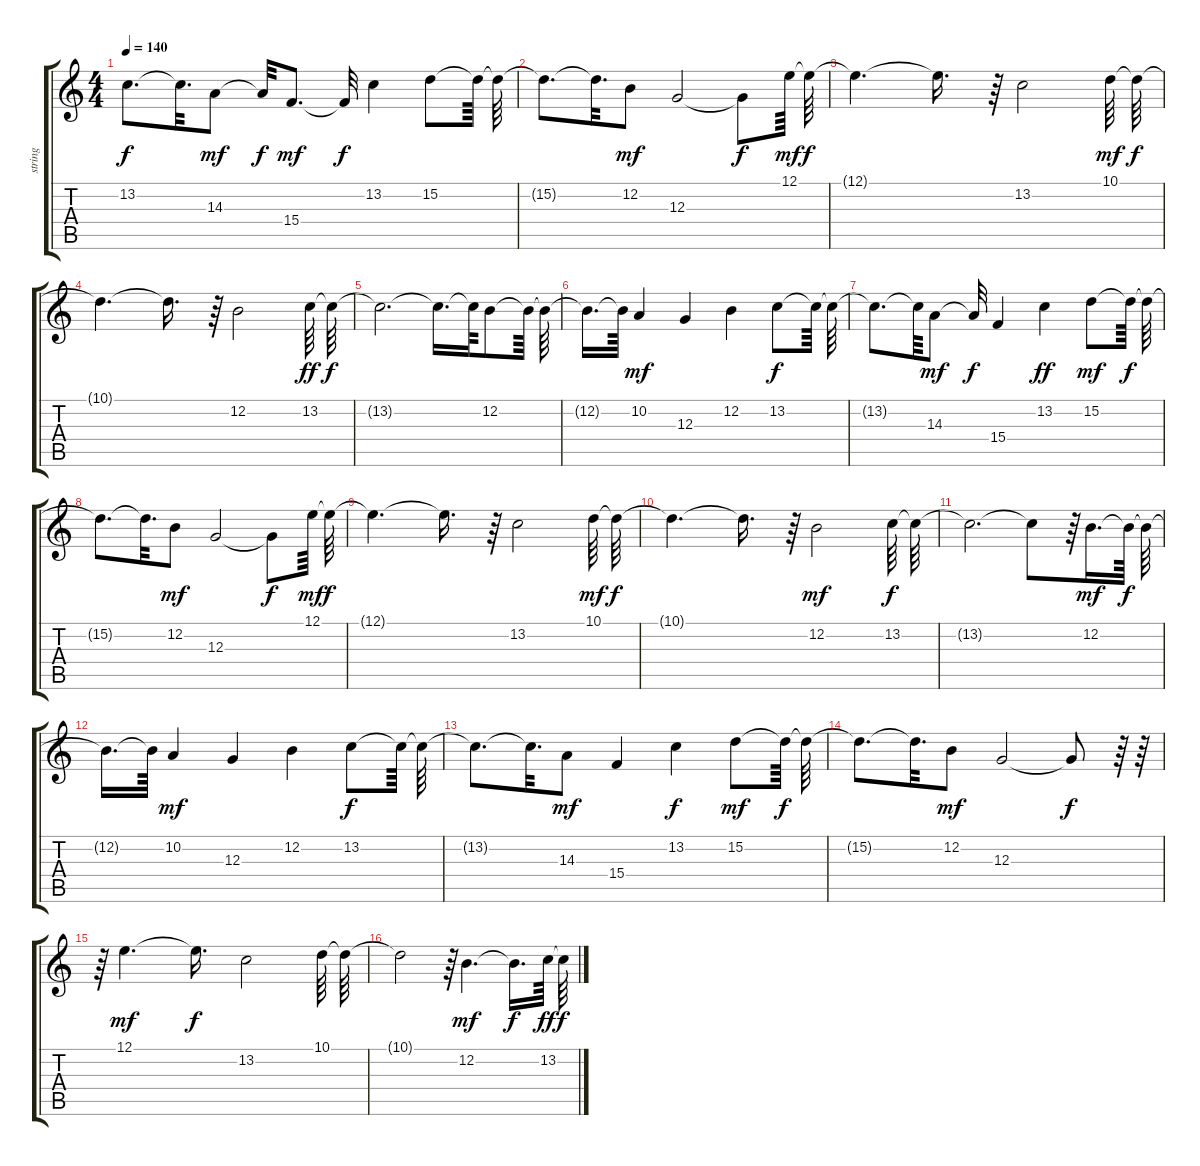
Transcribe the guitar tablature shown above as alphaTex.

\track ("string" "string") {instrument stringensemble1}
\staff {score tabs}
\tuning (E4 B3 G3 D3 A2 E2) {hide}
\ts (4 4)
\tempo 140
\clef g2
\ks c
13.2{t}.8{d dy f} 13.2{t}.32{d} 14.3.8{dy mf} 14.3{t}.32{dy f} 15.4.8{d dy mf} 15.4{t}.32{dy f} 13.2.4 15.2.8 15.2{t}.64 15.2{t}.64 |
15.2{t}.8{d} 15.2{t}.32{d} 12.2.8{dy mf} 12.3.2 12.3{t}.8{dy f} 12.1.64{dy mf} 12.1{t}.64{dy f} |
12.1{t}.4{d} 12.1{t}.16{d} r.64 13.2.2 10.1.64{dy mf} 10.1{t}.64{dy f} |
10.1{t}.4{d} 10.1{t}.16{d} r.64 12.2.2 13.2.64{dy ff} 13.2{t}.64{dy f} |
13.2{t}.2{d} 13.2{t}.16{d} 13.2{t}.64 12.2.8 12.2{t}.64 12.2{t}.64 |
12.2{t}.16{d} 12.2{t}.64 10.2.4{dy mf} 12.3.4 12.2.4 13.2.8{dy f} 13.2{t}.64 13.2{t}.64 |
13.2{t}.8{d} 13.2{t}.64 14.3.8{dy mf} 14.3{t}.32{dy f} 15.4.4 13.2.4{dy ff} 15.2.8{dy mf} 15.2{t}.64{dy f} 15.2{t}.64 |
15.2{t}.8{d} 15.2{t}.32{d} 12.2.8{dy mf} 12.3.2 12.3{t}.8{dy f} 12.1.64{dy mf} 12.1{t}.64{dy f} |
12.1{t}.4{d} 12.1{t}.16{d} r.64 13.2.2 10.1.64{dy mf} 10.1{t}.64{dy f} |
10.1{t}.4{d} 10.1{t}.16{d} r.64 12.2.2{dy mf} 13.2.64{dy f} 13.2{t}.64 |
13.2{t}.2{d} 13.2{t}.8 r.64 12.2.16{d dy mf} 12.2{t}.64{dy f} 12.2{t}.64 |
12.2{t}.16{d} 12.2{t}.64 10.2.4{dy mf} 12.3.4 12.2.4 13.2.8{dy f} 13.2{t}.64 13.2{t}.64 |
13.2{t}.8{d} 13.2{t}.32{d} 14.3.8{dy mf} 15.4.4 13.2.4{dy f} 15.2.8{dy mf} 15.2{t}.64{dy f} 15.2{t}.64 |
15.2{t}.8{d} 15.2{t}.32{d} 12.2.8{dy mf} 12.3.2 12.3{t}.8{dy f} r.64 r.64 |
r.64 12.1.4{d dy mf} 12.1{t}.16{d dy f} 13.2.2 10.1.64 10.1{t}.64 |
10.1{t}.2 r.64 12.2.4{d dy mf} 12.2{t}.16{d dy f} 13.2.64{dy ff} 13.2{t}.64{dy f}
